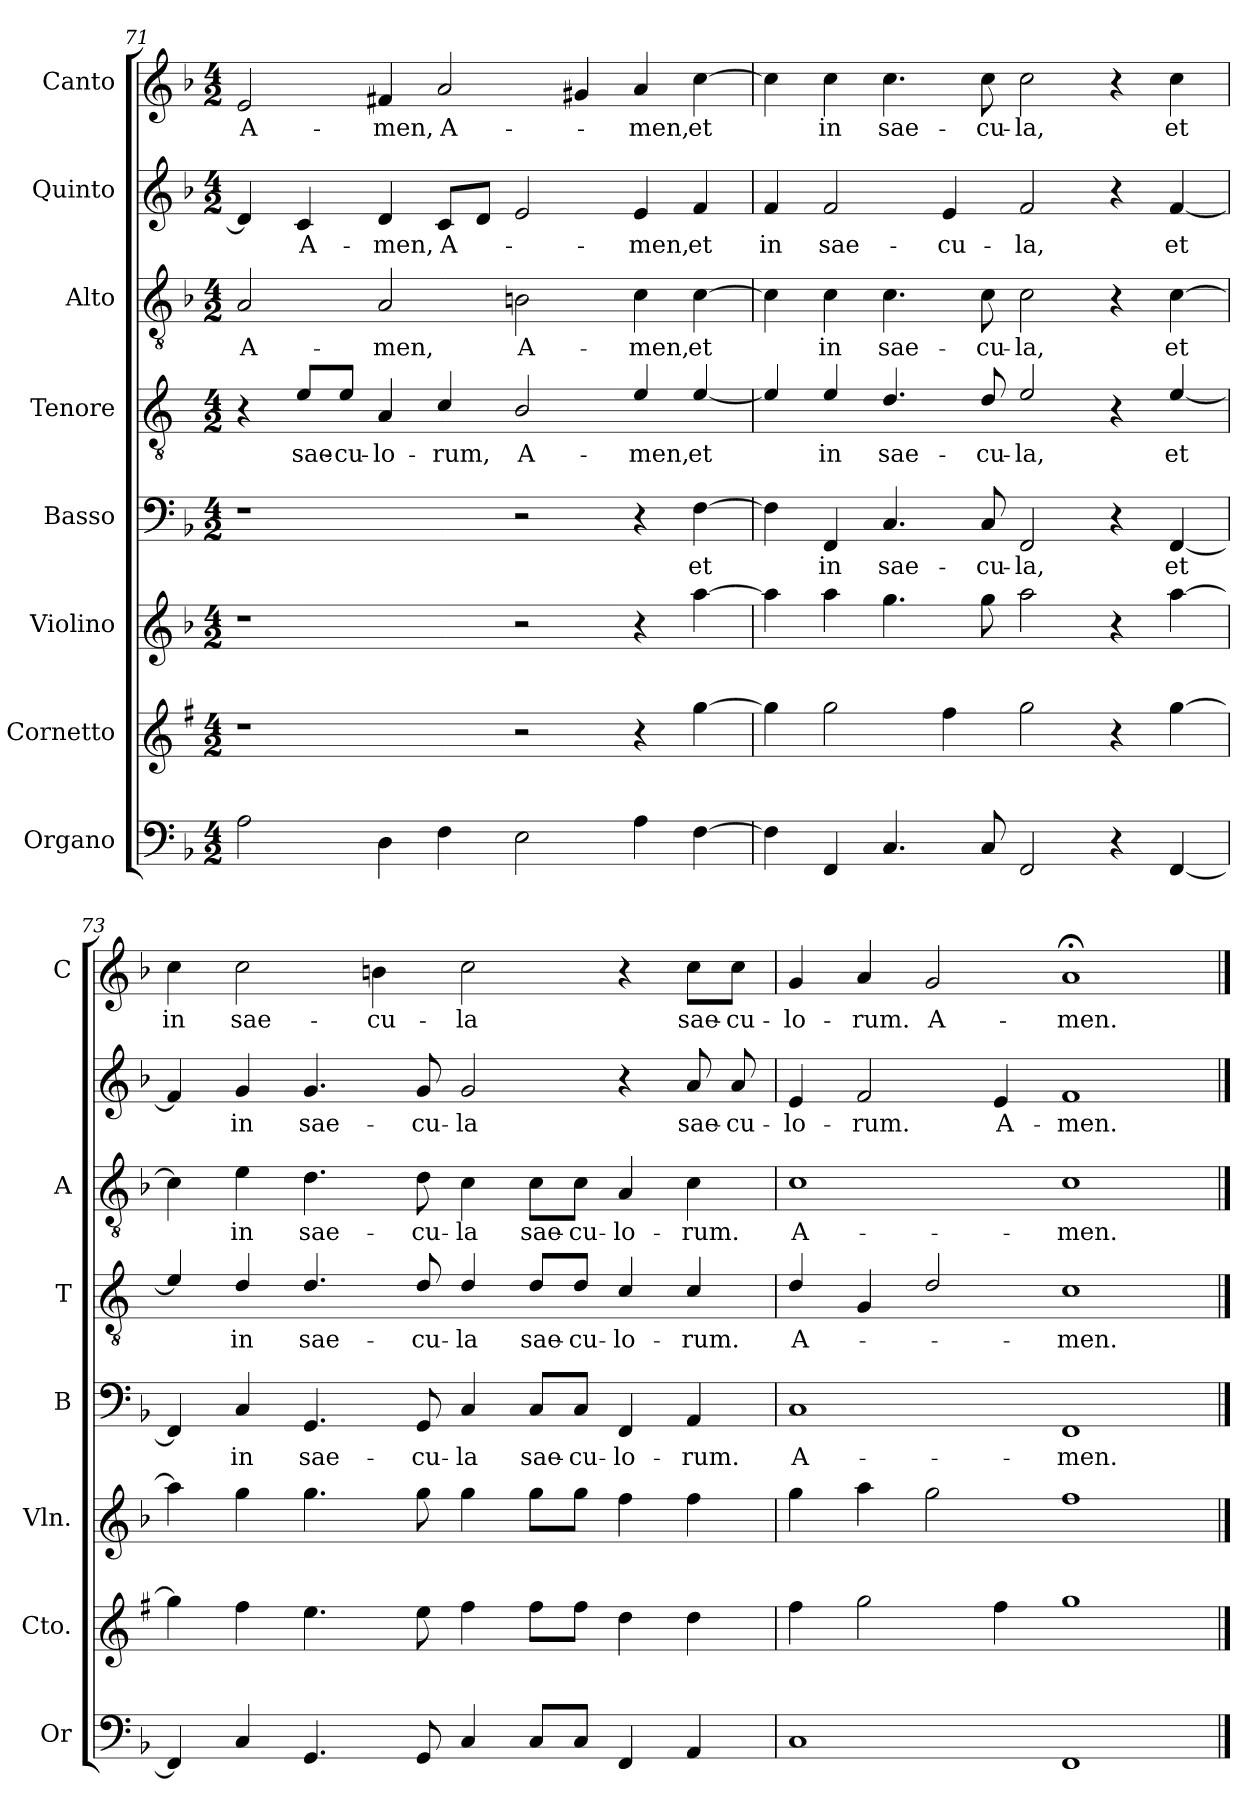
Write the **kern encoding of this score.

**kern	**kern	**kern	**kern	**text	**kern	**text	**kern	**text	**kern	**text	**kern	**text
*part8	*part7	*part6	*part5	*part5	*part4	*part4	*part3	*part3	*part2	*part2	*part1	*part1
*staff8	*staff7	*staff6	*staff5	*staff5	*staff4	*staff4	*staff3	*staff3	*staff2	*staff2	*staff1	*staff1
*I"Organo	*I"Cornetto	*I"Violino	*I"Basso	*	*I"Tenore	*	*I"Alto	*	*I"Quinto	*	*I"Canto	*
*I'Or	*I'Cto.	*I'Vln.	*I'B	*	*I'T	*	*I'A	*	*	*	*I'C	*
*clefF4	*clefG2	*clefG2	*clefF4	*	*clefGv2	*	*clefGv2	*	*clefG2	*	*clefG2	*
*	*ITrd1c2	*	*	*	*ITrd4c7	*	*	*	*	*	*	*
*k[b-]	*k[b-]	*k[b-]	*k[b-]	*	*k[b-]	*	*k[b-]	*	*k[b-]	*	*k[b-]	*
*F:	*F:	*F:	*F:	*	*F:	*	*F:	*	*F:	*	*F:	*
*M4/2	*M4/2	*M4/2	*M4/2	*	*M4/2	*	*M4/2	*	*M4/2	*	*M4/2	*
=71	=71	=71	=71	=71	=71	=71	=71	=71	=71	=71	=71	=71
!	!	!	!	!	!	!	!	!LO:LY:b	!	!	!	!LO:LY:b
2A\	1r	1r	1r	.	4r	.	2A/	A-	4d/]	.	2e/	A-
!	!	!	!	!	!	!LO:LY:b	!	!	!	!LO:LY:b	!	!
.	.	.	.	.	8A/L	sae-	.	.	4c/	A-	.	.
!	!	!	!	!	!	!LO:LY:b	!	!	!	!	!	!
.	.	.	.	.	8A/J	-cu-	.	.	.	.	.	.
!	!	!	!	!	!	!LO:LY:b	!	!LO:LY:b	!	!LO:LY:b	!	!LO:LY:b
4D\	.	.	.	.	4D/	-lo-	2A/	-men,	4d/	-men,	4f#X/	-men,
!	!	!	!	!	!	!LO:LY:b	!	!	!	!LO:LY:b	!	!LO:LY:b
4F\	.	.	.	.	4F/	-rum,	.	.	8c/L	A-	2a/	A-
.	.	.	.	.	.	.	.	.	8d/J	.	.	.
!	!	!	!	!	!	!LO:LY:b	!	!LO:LY:b	!	!	!	!
2E\	2r	2r	2r	.	2E/	A-	2Bn\	A-	2e/	.	.	.
.	.	.	.	.	.	.	.	.	.	.	4g#X/	.
!	!	!	!	!	!	!LO:LY:b	!	!LO:LY:b	!	!LO:LY:b	!	!LO:LY:b
4A\	4r	4r	4r	.	4A/	-men,	4c\	-men,	4e/	-men,	4a/	-men,
!	!	!	!	!LO:LY:b	!	!LO:LY:b	!	!LO:LY:b	!	!LO:LY:b	!	!LO:LY:b
[4F\	[4ff\	[4aa\	[4F\	et	[4A/	et	[4c\	et	4f/	et	[4cc\	et
=72	=72	=72	=72	=72	=72	=72	=72	=72	=72	=72	=72	=72
!	!	!	!	!	!	!	!	!	!	!LO:LY:b	!	!
4F\]	4ff\]	4aa\]	4F\]	.	4A/]	.	4c\]	.	4f/	in	4cc\]	.
!	!	!	!	!LO:LY:b	!	!LO:LY:b	!	!LO:LY:b	!	!LO:LY:b	!	!LO:LY:b
4FF/	2ff\	4aa\	4FF/	in	4A/	in	4c\	in	2f/	sae-	4cc\	in
!	!	!	!	!LO:LY:b	!	!LO:LY:b	!	!LO:LY:b	!	!	!	!LO:LY:b
4.C/	.	4.gg\	4.C/	sae-	4.G/	sae-	4.c\	sae-	.	.	4.cc\	sae-
!	!	!	!	!	!	!	!	!	!	!LO:LY:b	!	!
.	4ee\	.	.	.	.	.	.	.	4e/	-cu-	.	.
!	!	!	!	!LO:LY:b	!	!LO:LY:b	!	!LO:LY:b	!	!	!	!LO:LY:b
8C/	.	8gg\	8C/	-cu-	8G/	-cu-	8c\	-cu-	.	.	8cc\	-cu-
!	!	!	!	!LO:LY:b	!	!LO:LY:b	!	!LO:LY:b	!	!LO:LY:b	!	!LO:LY:b
2FF/	2ff\	2aa\	2FF/	-la,	2A/	-la,	2c\	-la,	2f/	-la,	2cc\	-la,
4r	4r	4r	4r	.	4r	.	4r	.	4r	.	4r	.
!	!	!	!	!LO:LY:b	!	!LO:LY:b	!	!LO:LY:b	!	!LO:LY:b	!	!LO:LY:b
[4FF/	[4ff\	[4aa\	[4FF/	et	[4A/	et	[4c\	et	[4f/	et	4cc\	et
!!LO:LB:g=z
=73	=73	=73	=73	=73	=73	=73	=73	=73	=73	=73	=73	=73
!	!	!	!	!	!	!	!	!	!	!	!	!LO:LY:b
4FF/]	4ff\]	4aa\]	4FF/]	.	4A/]	.	4c\]	.	4f/]	.	4cc\	in
!	!	!	!	!LO:LY:b	!	!LO:LY:b	!	!LO:LY:b	!	!LO:LY:b	!	!LO:LY:b
4C/	4ee\	4gg\	4C/	in	4G/	in	4e\	in	4g/	in	2cc\	sae-
!	!	!	!	!LO:LY:b	!	!LO:LY:b	!	!LO:LY:b	!	!LO:LY:b	!	!
4.GG/	4.dd\	4.gg\	4.GG/	sae-	4.G/	sae-	4.d\	sae-	4.g/	sae-	.	.
!	!	!	!	!	!	!	!	!	!	!	!	!LO:LY:b
.	.	.	.	.	.	.	.	.	.	.	4bn\	-cu-
!	!	!	!	!LO:LY:b	!	!LO:LY:b	!	!LO:LY:b	!	!LO:LY:b	!	!
8GG/	8dd\	8gg\	8GG/	-cu-	8G/	-cu-	8d\	-cu-	8g/	-cu-	.	.
!	!	!	!	!LO:LY:b	!	!LO:LY:b	!	!LO:LY:b	!	!LO:LY:b	!	!LO:LY:b
4C/	4ee\	4gg\	4C/	-la	4G/	-la	4c\	-la	2g/	-la	2cc\	-la
!	!	!	!	!LO:LY:b	!	!LO:LY:b	!	!LO:LY:b	!	!	!	!
8C/L	8ee\L	8gg\L	8C/L	sae-	8G/L	sae-	8c\L	sae-	.	.	.	.
!	!	!	!	!LO:LY:b	!	!LO:LY:b	!	!LO:LY:b	!	!	!	!
8C/J	8ee\J	8gg\J	8C/J	-cu-	8G/J	-cu-	8c\J	-cu-	.	.	.	.
!	!	!	!	!LO:LY:b	!	!LO:LY:b	!	!LO:LY:b	!	!	!	!
4FF/	4cc\	4ff\	4FF/	-lo-	4F/	-lo-	4A/	-lo-	4r	.	4r	.
!	!	!	!	!LO:LY:b	!	!LO:LY:b	!	!LO:LY:b	!	!LO:LY:b	!	!LO:LY:b
4AA/	4cc\	4ff\	4AA/	-rum.	4F/	-rum.	4c\	-rum.	8a/	sae-	8cc\L	sae-
!	!	!	!	!	!	!	!	!	!	!LO:LY:b	!	!LO:LY:b
.	.	.	.	.	.	.	.	.	8a/	-cu-	8cc\J	-cu-
=74	=74	=74	=74	=74	=74	=74	=74	=74	=74	=74	=74	=74
!	!	!	!	!LO:LY:b	!	!LO:LY:b	!	!LO:LY:b	!	!LO:LY:b	!	!LO:LY:b
1C	4ee\	4gg\	1C	A-	4G/	A-	1c	A-	4e/	-lo-	4g/	-lo-
!	!	!	!	!	!	!	!	!	!	!LO:LY:b	!	!LO:LY:b
.	2ff\	4aa\	.	.	4C/	.	.	.	2f/	-rum.	4a/	-rum.
!	!	!	!	!	!	!	!	!	!	!	!	!LO:LY:b
.	.	2gg\	.	.	2G/	.	.	.	.	.	2g/	A-
!	!	!	!	!	!	!	!	!	!	!LO:LY:b	!	!
.	4ee\	.	.	.	.	.	.	.	4e/	A-	.	.
!	!	!	!	!LO:LY:b	!	!LO:LY:b	!	!LO:LY:b	!	!LO:LY:b	!	!LO:LY:b
1FF	1ff	1ff	1FF	-men.	1F	-men.	1c	-men.	1f	-men.	1a;<	-men.
==	==	==	==	==	==	==	==	==	==	==	==	==
*-	*-	*-	*-	*-	*-	*-	*-	*-	*-	*-	*-	*-
